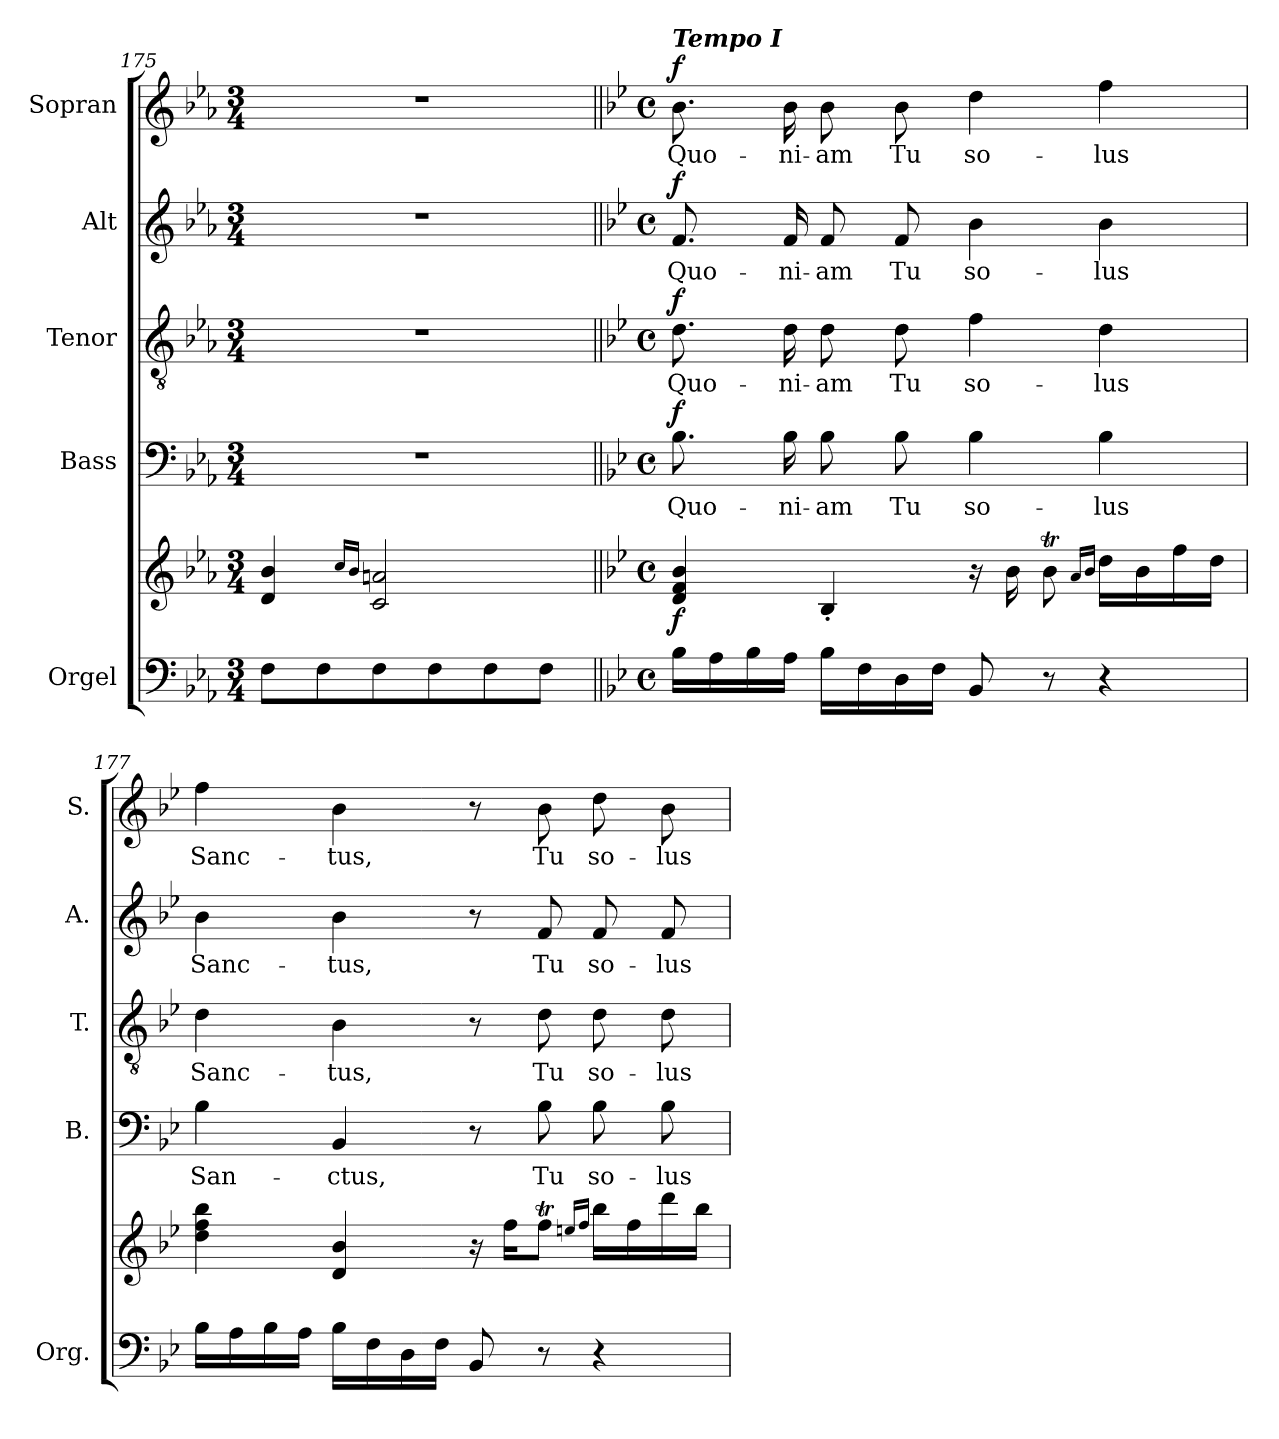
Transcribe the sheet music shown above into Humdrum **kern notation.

**kern	**kern	**dynam	**kern	**text	**dynam	**kern	**text	**dynam	**kern	**text	**dynam	**kern	**text	**dynam
*part5	*part5	*part5	*part4	*part4	*part4	*part3	*part3	*part3	*part2	*part2	*part2	*part1	*part1	*part1
*staff6	*staff5	*staff5/6	*staff4	*staff4	*staff4	*staff3	*staff3	*staff3	*staff2	*staff2	*staff2	*staff1	*staff1	*staff1
*I"Orgel	*	*	*I"Bass	*	*	*I"Tenor	*	*	*I"Alt	*	*	*I"Sopran	*	*
*I'Org.	*	*	*I'B.	*	*	*I'T.	*	*	*I'A.	*	*	*I'S.	*	*
*clefF4	*clefG2	*	*clefF4	*	*	*clefGv2	*	*	*clefG2	*	*	*clefG2	*	*
*k[b-e-a-]	*k[b-e-a-]	*	*k[b-e-a-]	*	*	*k[b-e-a-]	*	*	*k[b-e-a-]	*	*	*k[b-e-a-]	*	*
*E-:	*E-:	*	*E-:	*	*	*E-:	*	*	*E-:	*	*	*E-:	*	*
*M3/4	*M3/4	*	*M3/4	*	*	*M3/4	*	*	*M3/4	*	*	*M3/4	*	*
=175	=175	=175	=175	=175	=175	=175	=175	=175	=175	=175	=175	=175	=175	=175
8F\L	4d/ 4b-/	.	2.r	.	.	2.r	.	.	2.r	.	.	2.r	.	.
8F\	.	.	.	.	.	.	.	.	.	.	.	.	.	.
.	16qcc/LL	.	.	.	.	.	.	.	.	.	.	.	.	.
.	16qb-/JJ	.	.	.	.	.	.	.	.	.	.	.	.	.
8F\	2c/ 2an/	.	.	.	.	.	.	.	.	.	.	.	.	.
8F\	.	.	.	.	.	.	.	.	.	.	.	.	.	.
8F\	.	.	.	.	.	.	.	.	.	.	.	.	.	.
8F\J	.	.	.	.	.	.	.	.	.	.	.	.	.	.
=176||	=176||	=176||	=176||	=176||	=176||	=176||	=176||	=176||	=176||	=176||	=176||	=176||	=176||	=176||
*k[b-e-]	*k[b-e-]	*	*k[b-e-]	*	*	*k[b-e-]	*	*	*k[b-e-]	*	*	*k[b-e-]	*	*
*B-:	*B-:	*	*B-:	*	*	*B-:	*	*	*B-:	*	*	*B-:	*	*
*M4/4	*M4/4	*	*M4/4	*	*	*M4/4	*	*	*M4/4	*	*	*M4/4	*	*
*met(c)	*met(c)	*	*met(c)	*	*	*met(c)	*	*	*met(c)	*	*	*met(c)	*	*
!	!	!	!	!	!	!	!	!	!	!	!	!LO:TX:a:Bi:t=Tempo I	!	!
!	!	!LO:DY:b	!	!LO:LY:b	!LO:DY:a	!	!LO:LY:b	!LO:DY:a	!	!LO:LY:b	!LO:DY:a	!	!LO:LY:b	!LO:DY:a
16B-\LL	4d/ 4f/ 4b-/	f	8.B-\	Quo-	f	8.d\	Quo-	f	8.f/	Quo-	f	8.b-\	Quo-	f
16A\	.	.	.	.	.	.	.	.	.	.	.	.	.	.
16B-\	.	.	.	.	.	.	.	.	.	.	.	.	.	.
!	!	!	!	!LO:LY:b	!	!	!LO:LY:b	!	!	!LO:LY:b	!	!	!LO:LY:b	!
16A\JJ	.	.	16B-\	-ni-	.	16d\	-ni-	.	16f/	-ni-	.	16b-\	-ni-	.
!	!	!	!	!LO:LY:b	!	!	!LO:LY:b	!	!	!LO:LY:b	!	!	!LO:LY:b	!
16B-\LL	4B-'</	.	8B-\	-am	.	8d\	-am	.	8f/	-am	.	8b-\	-am	.
16F\	.	.	.	.	.	.	.	.	.	.	.	.	.	.
!	!	!	!	!LO:LY:b	!	!	!LO:LY:b	!	!	!LO:LY:b	!	!	!LO:LY:b	!
16D\	.	.	8B-\	Tu	.	8d\	Tu	.	8f/	Tu	.	8b-\	Tu	.
16F\JJ	.	.	.	.	.	.	.	.	.	.	.	.	.	.
!	!	!	!	!LO:LY:b	!	!	!LO:LY:b	!	!	!LO:LY:b	!	!	!LO:LY:b	!
8BB-/	16r	.	4B-\	so-	.	4f\	so-	.	4b-\	so-	.	4dd\	so-	.
.	16b-\	.	.	.	.	.	.	.	.	.	.	.	.	.
8r	8b-T\	.	.	.	.	.	.	.	.	.	.	.	.	.
.	16qa/LL	.	.	.	.	.	.	.	.	.	.	.	.	.
.	16qb-/JJ	.	.	.	.	.	.	.	.	.	.	.	.	.
!	!	!	!	!LO:LY:b	!	!	!LO:LY:b	!	!	!LO:LY:b	!	!	!LO:LY:b	!
4r	16dd\LL	.	4B-\	-lus	.	4d\	-lus	.	4b-\	-lus	.	4ff\	-lus	.
.	16b-\	.	.	.	.	.	.	.	.	.	.	.	.	.
.	16ff\	.	.	.	.	.	.	.	.	.	.	.	.	.
.	16dd\JJ	.	.	.	.	.	.	.	.	.	.	.	.	.
=177	=177	=177	=177	=177	=177	=177	=177	=177	=177	=177	=177	=177	=177	=177
!	!	!	!	!LO:LY:b	!	!	!LO:LY:b	!	!	!LO:LY:b	!	!	!LO:LY:b	!
16B-\LL	4dd\ 4ff\ 4bb-\	.	4B-\	San-	.	4d\	Sanc-	.	4b-\	Sanc-	.	4ff\	Sanc-	.
16A\	.	.	.	.	.	.	.	.	.	.	.	.	.	.
16B-\	.	.	.	.	.	.	.	.	.	.	.	.	.	.
16A\JJ	.	.	.	.	.	.	.	.	.	.	.	.	.	.
!	!	!	!	!LO:LY:b	!	!	!LO:LY:b	!	!	!LO:LY:b	!	!	!LO:LY:b	!
16B-\LL	4d/ 4b-/	.	4BB-/	-ctus,	.	4B-\	-tus,	.	4b-\	-tus,	.	4b-\	-tus,	.
16F\	.	.	.	.	.	.	.	.	.	.	.	.	.	.
16D\	.	.	.	.	.	.	.	.	.	.	.	.	.	.
16F\JJ	.	.	.	.	.	.	.	.	.	.	.	.	.	.
8BB-/	16r	.	8r	.	.	8r	.	.	8r	.	.	8r	.	.
.	16ff\KL	.	.	.	.	.	.	.	.	.	.	.	.	.
!	!	!	!	!LO:LY:b	!	!	!LO:LY:b	!	!	!LO:LY:b	!	!	!LO:LY:b	!
8r	8ffT\J	.	8B-\	Tu	.	8d\	Tu	.	8f/	Tu	.	8b-\	Tu	.
.	16qeen/LL	.	.	.	.	.	.	.	.	.	.	.	.	.
.	16qff/JJ	.	.	.	.	.	.	.	.	.	.	.	.	.
!	!	!	!	!LO:LY:b	!	!	!LO:LY:b	!	!	!LO:LY:b	!	!	!LO:LY:b	!
4r	16bb-\LL	.	8B-\	so-	.	8d\	so-	.	8f/	so-	.	8dd\	so-	.
.	16ff\	.	.	.	.	.	.	.	.	.	.	.	.	.
!	!	!	!	!LO:LY:b	!	!	!LO:LY:b	!	!	!LO:LY:b	!	!	!LO:LY:b	!
.	16ddd\	.	8B-\	-lus	.	8d\	-lus	.	8f/	-lus	.	8b-\	-lus	.
.	16bb-\JJ	.	.	.	.	.	.	.	.	.	.	.	.	.
=	=	=	=	=	=	=	=	=	=	=	=	=	=	=
*-	*-	*-	*-	*-	*-	*-	*-	*-	*-	*-	*-	*-	*-	*-
